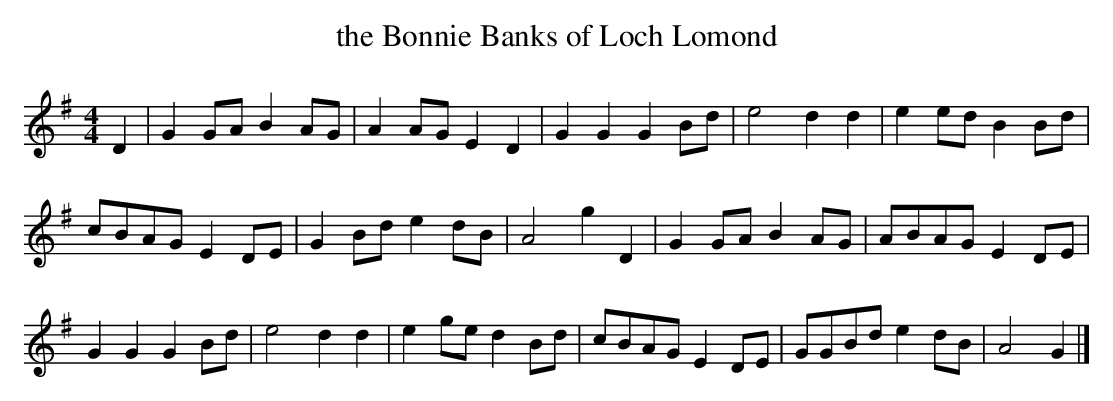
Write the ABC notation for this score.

X:1
T: the Bonnie Banks of Loch Lomond
M:4/4
L:1/8
K:G
D2 | G2 GA B2 AG | A2 AG E2 D2 | G2 G2 G2 Bd | e4 d2 d2 | e2 ed B2 Bd |
cBAG E2 DE | G2 Bd e2 dB | A4 g2 D2 | G2 GA B2 AG | ABAG E2 DE |
G2 G2 G2 Bd | e4 d2 d2 | e2 ge d2 Bd | cBAG E2 DE | GGBd e2 dB | A4 G2 |]
